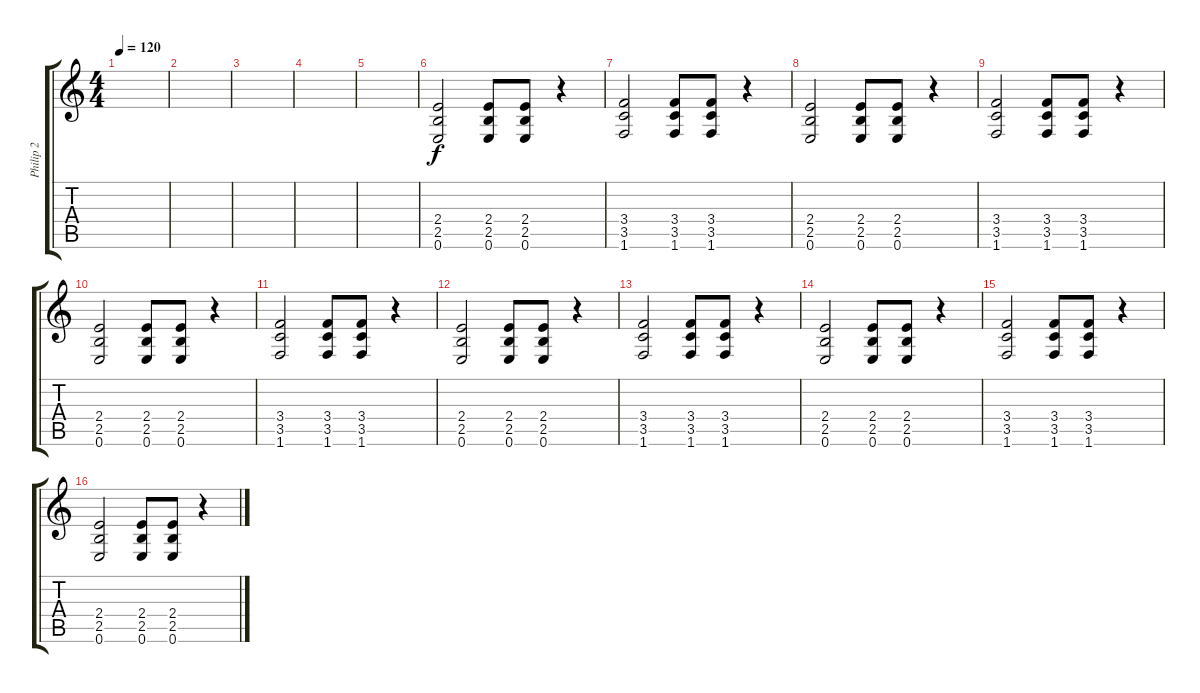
\track ("Philip 2" "Philip 2") {instrument acousticguitarnylon}
\staff {score tabs}
\tuning (E4 B3 G3 D3 A2 E2) {hide}
\ts (4 4)
\tempo 120
\clef g2
\ks c
|
|
|
|
|
(2.4 2.5 0.6).2 (2.4 2.5 0.6).8 (2.4 2.5 0.6).8 r.4 |
(3.4 3.5 1.6).2 (3.4 3.5 1.6).8 (3.4 3.5 1.6).8 r.4 |
(2.4 2.5 0.6).2 (2.4 2.5 0.6).8 (2.4 2.5 0.6).8 r.4 |
(3.4 3.5 1.6).2 (3.4 3.5 1.6).8 (3.4 3.5 1.6).8 r.4 |
(2.4 2.5 0.6).2 (2.4 2.5 0.6).8 (2.4 2.5 0.6).8 r.4 |
(3.4 3.5 1.6).2 (3.4 3.5 1.6).8 (3.4 3.5 1.6).8 r.4 |
(2.4 2.5 0.6).2 (2.4 2.5 0.6).8 (2.4 2.5 0.6).8 r.4 |
(3.4 3.5 1.6).2 (3.4 3.5 1.6).8 (3.4 3.5 1.6).8 r.4 |
(2.4 2.5 0.6).2 (2.4 2.5 0.6).8 (2.4 2.5 0.6).8 r.4 |
(3.4 3.5 1.6).2 (3.4 3.5 1.6).8 (3.4 3.5 1.6).8 r.4 |
(2.4 2.5 0.6).2 (2.4 2.5 0.6).8 (2.4 2.5 0.6).8 r.4
